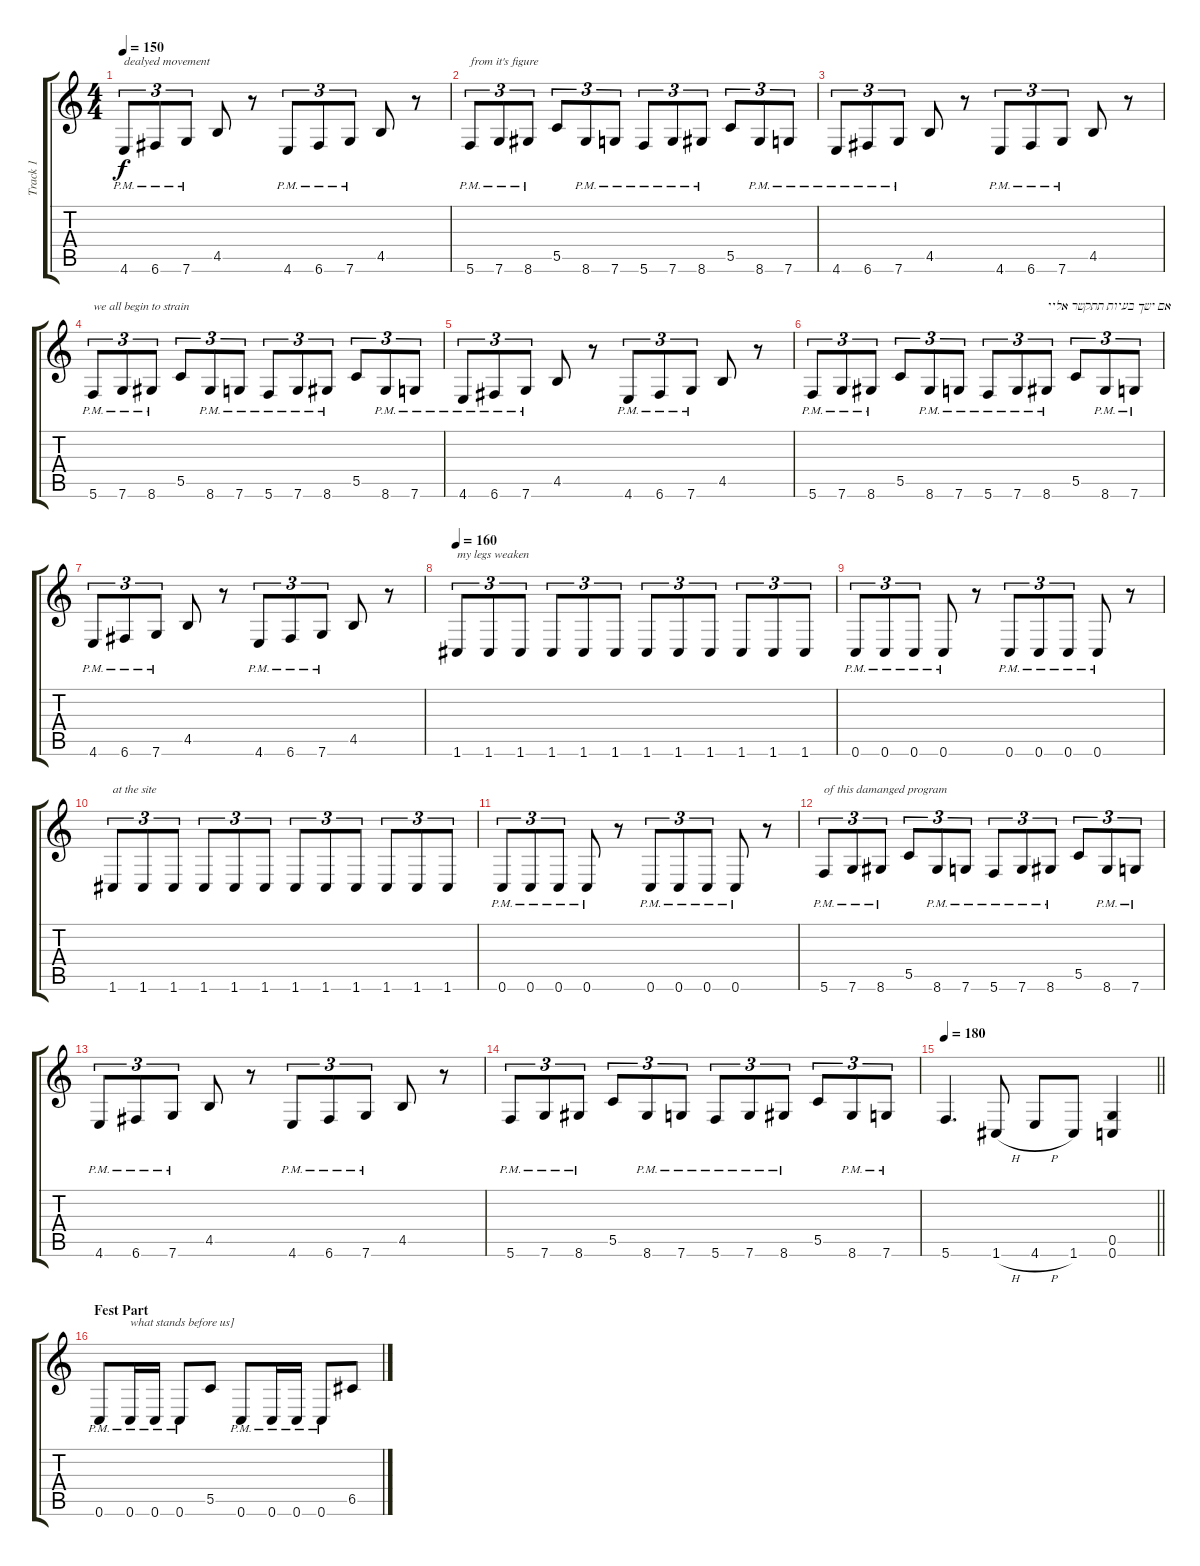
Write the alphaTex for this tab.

\track ("Track 1" "Track 1") {instrument distortionguitar}
\staff {score tabs}
\tuning (D4 A3 F3 C3 G2 C2) {hide}
\ts (4 4)
\tempo 150
\clef g2
\ks c
4.6{pm}.8{tu (3 2) txt "dealyed movement" dy f} 6.6{pm}.8{tu (3 2)} 7.6{pm}.8{tu (3 2)} 4.5.8 r.8 4.6{pm}.8{tu (3 2)} 6.6{pm}.8{tu (3 2)} 7.6{pm}.8{tu (3 2)} 4.5.8 r.8 |
5.6{pm}.8{tu (3 2) txt "from it's figure"} 7.6{pm}.8{tu (3 2)} 8.6{pm}.8{tu (3 2)} 5.5.8{tu (3 2)} 8.6{pm}.8{tu (3 2)} 7.6{pm}.8{tu (3 2)} 5.6{pm}.8{tu (3 2)} 7.6{pm}.8{tu (3 2)} 8.6{pm}.8{tu (3 2)} 5.5.8{tu (3 2)} 8.6{pm}.8{tu (3 2)} 7.6{pm}.8{tu (3 2)} |
4.6{pm}.8{tu (3 2)} 6.6{pm}.8{tu (3 2)} 7.6{pm}.8{tu (3 2)} 4.5.8 r.8 4.6{pm}.8{tu (3 2)} 6.6{pm}.8{tu (3 2)} 7.6{pm}.8{tu (3 2)} 4.5.8 r.8 |
5.6{pm}.8{tu (3 2) txt "we all begin to strain"} 7.6{pm}.8{tu (3 2)} 8.6{pm}.8{tu (3 2)} 5.5.8{tu (3 2)} 8.6{pm}.8{tu (3 2)} 7.6{pm}.8{tu (3 2)} 5.6{pm}.8{tu (3 2)} 7.6{pm}.8{tu (3 2)} 8.6{pm}.8{tu (3 2)} 5.5.8{tu (3 2)} 8.6{pm}.8{tu (3 2)} 7.6{pm}.8{tu (3 2)} |
4.6{pm}.8{tu (3 2)} 6.6{pm}.8{tu (3 2)} 7.6{pm}.8{tu (3 2)} 4.5.8 r.8 4.6{pm}.8{tu (3 2)} 6.6{pm}.8{tu (3 2)} 7.6{pm}.8{tu (3 2)} 4.5.8 r.8 |
5.6{pm}.8{tu (3 2)} 7.6{pm}.8{tu (3 2)} 8.6{pm}.8{tu (3 2)} 5.5.8{tu (3 2)} 8.6{pm}.8{tu (3 2)} 7.6{pm}.8{tu (3 2)} 5.6{pm}.8{tu (3 2)} 7.6{pm}.8{tu (3 2)} 8.6{pm}.8{tu (3 2) txt "אם ישך בעיות תתקשר אליי"} 5.5.8{tu (3 2)} 8.6{pm}.8{tu (3 2)} 7.6{pm}.8{tu (3 2)} |
4.6{pm}.8{tu (3 2)} 6.6{pm}.8{tu (3 2)} 7.6{pm}.8{tu (3 2)} 4.5.8 r.8 4.6{pm}.8{tu (3 2)} 6.6{pm}.8{tu (3 2)} 7.6{pm}.8{tu (3 2)} 4.5.8 r.8 |
\tempo 160
1.6.8{tu (3 2) txt "my legs weaken"} 1.6.8{tu (3 2)} 1.6.8{tu (3 2)} 1.6.8{tu (3 2)} 1.6.8{tu (3 2)} 1.6.8{tu (3 2)} 1.6.8{tu (3 2)} 1.6.8{tu (3 2)} 1.6.8{tu (3 2)} 1.6.8{tu (3 2)} 1.6.8{tu (3 2)} 1.6.8{tu (3 2)} |
0.6{pm}.8{tu (3 2)} 0.6{pm}.8{tu (3 2)} 0.6{pm}.8{tu (3 2)} 0.6{pm}.8 r.8 0.6{pm}.8{tu (3 2)} 0.6{pm}.8{tu (3 2)} 0.6{pm}.8{tu (3 2)} 0.6{pm}.8 r.8 |
1.6.8{tu (3 2) txt "at the site"} 1.6.8{tu (3 2)} 1.6.8{tu (3 2)} 1.6.8{tu (3 2)} 1.6.8{tu (3 2)} 1.6.8{tu (3 2)} 1.6.8{tu (3 2)} 1.6.8{tu (3 2)} 1.6.8{tu (3 2)} 1.6.8{tu (3 2)} 1.6.8{tu (3 2)} 1.6.8{tu (3 2)} |
0.6{pm}.8{tu (3 2)} 0.6{pm}.8{tu (3 2)} 0.6{pm}.8{tu (3 2)} 0.6{pm}.8 r.8 0.6{pm}.8{tu (3 2)} 0.6{pm}.8{tu (3 2)} 0.6{pm}.8{tu (3 2)} 0.6{pm}.8 r.8 |
5.6{pm}.8{tu (3 2) txt "of this damanged program "} 7.6{pm}.8{tu (3 2)} 8.6{pm}.8{tu (3 2)} 5.5.8{tu (3 2)} 8.6{pm}.8{tu (3 2)} 7.6{pm}.8{tu (3 2)} 5.6{pm}.8{tu (3 2)} 7.6{pm}.8{tu (3 2)} 8.6{pm}.8{tu (3 2)} 5.5.8{tu (3 2)} 8.6{pm}.8{tu (3 2)} 7.6{pm}.8{tu (3 2)} |
4.6{pm}.8{tu (3 2)} 6.6{pm}.8{tu (3 2)} 7.6{pm}.8{tu (3 2)} 4.5.8 r.8 4.6{pm}.8{tu (3 2)} 6.6{pm}.8{tu (3 2)} 7.6{pm}.8{tu (3 2)} 4.5.8 r.8 |
5.6{pm}.8{tu (3 2)} 7.6{pm}.8{tu (3 2)} 8.6{pm}.8{tu (3 2)} 5.5.8{tu (3 2)} 8.6{pm}.8{tu (3 2)} 7.6{pm}.8{tu (3 2)} 5.6{pm}.8{tu (3 2)} 7.6{pm}.8{tu (3 2)} 8.6{pm}.8{tu (3 2)} 5.5.8{tu (3 2)} 8.6{pm}.8{tu (3 2)} 7.6{pm}.8{tu (3 2)} |
\tempo 180
\barLineRight lightlight
5.6.4{d} 1.6{h}.8 4.6{h}.8 1.6.8 (0.5 0.6).4 |
\section ("" "Fest Part")
0.6{pm}.8 0.6{pm}.16{txt "what stands before us]"} 0.6{pm}.16 0.6{pm}.8 5.5.8 0.6{pm}.8 0.6{pm}.16 0.6{pm}.16 0.6{pm}.8 6.5.8
